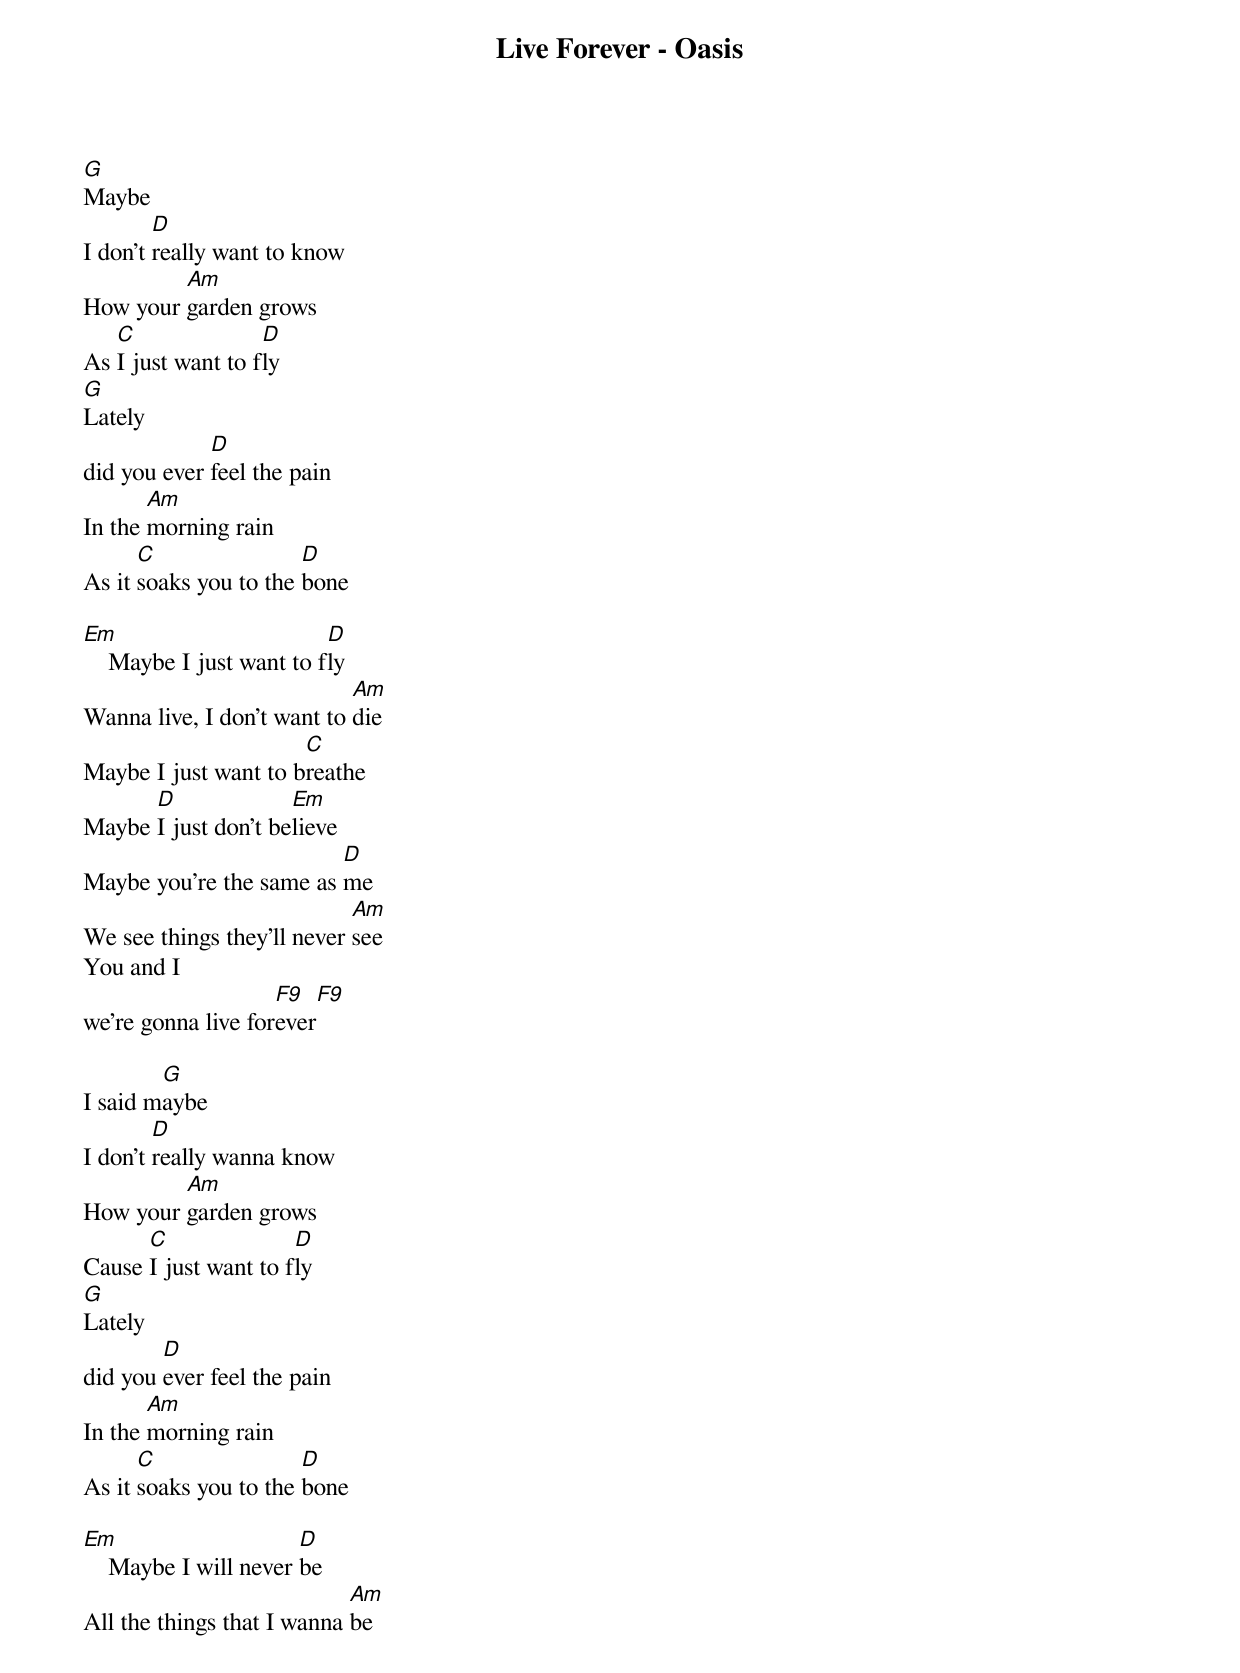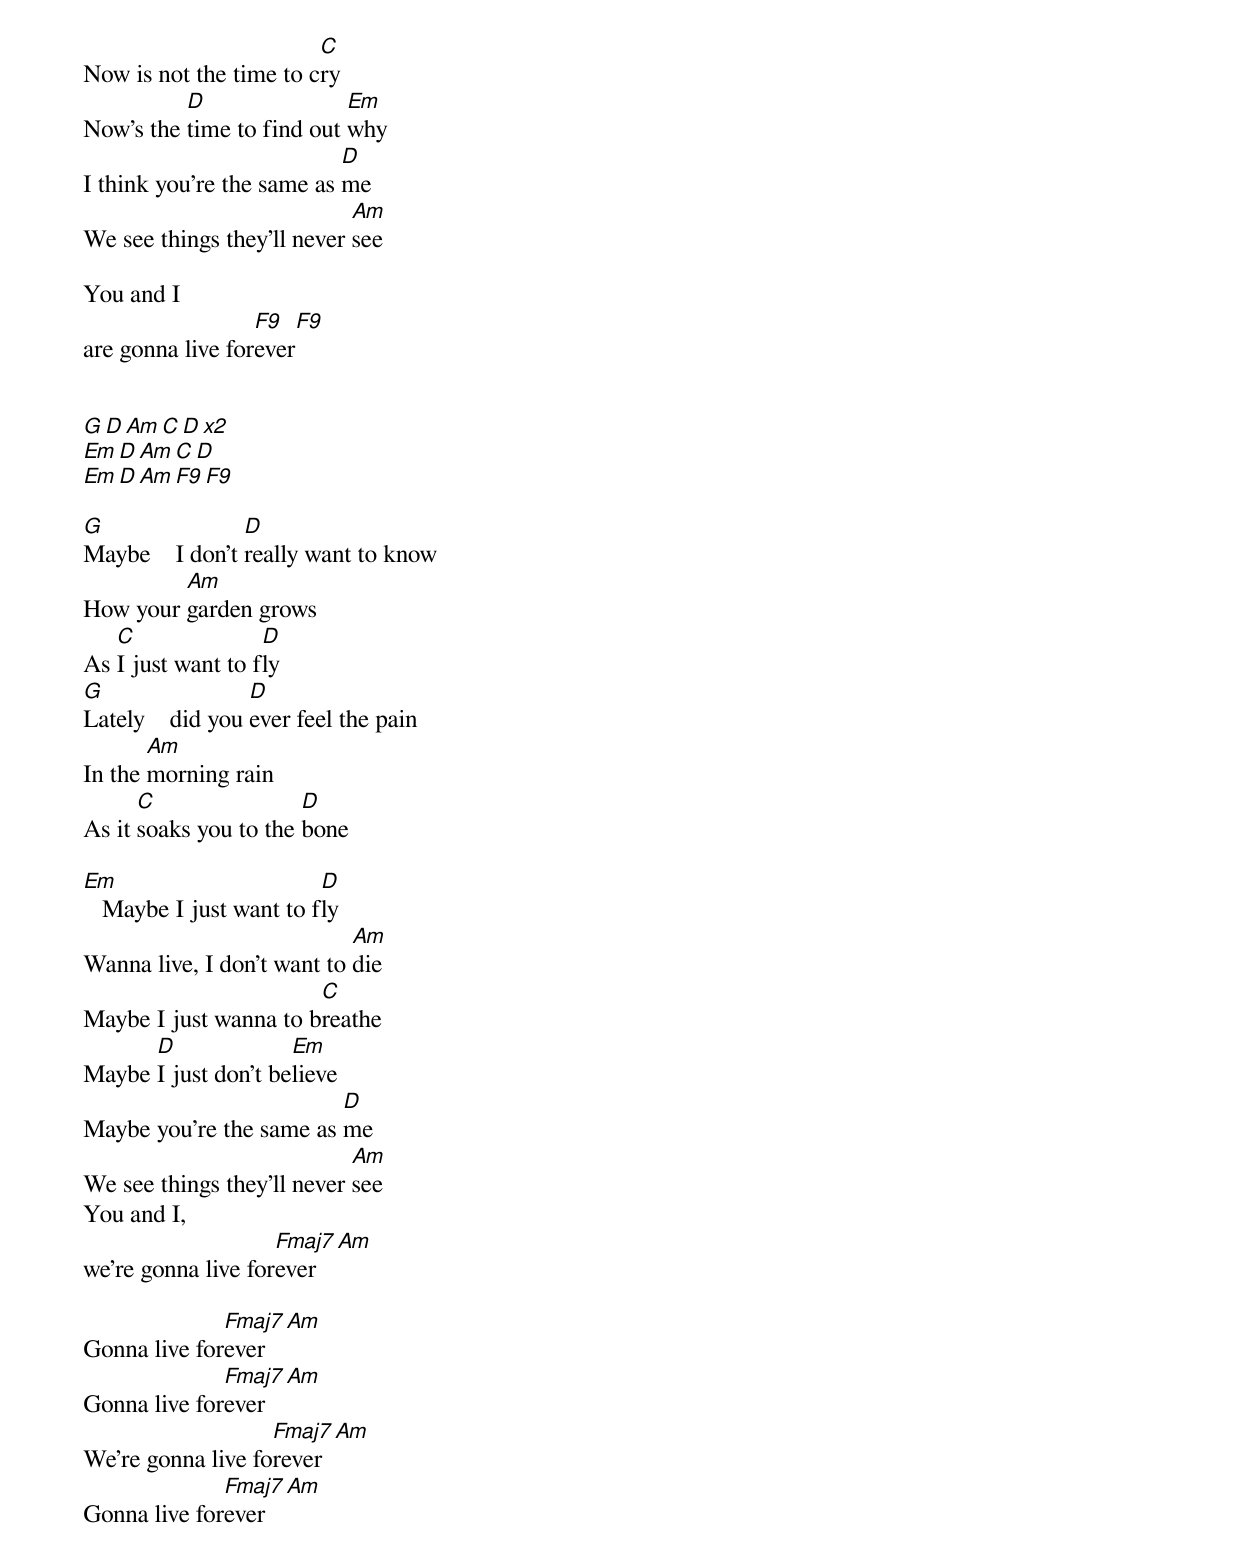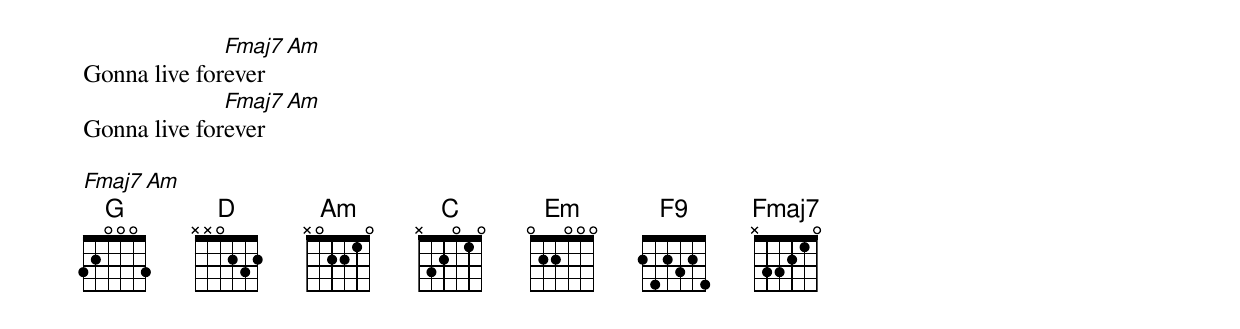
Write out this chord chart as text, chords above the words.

Live Forever - Oasis

{drums - \  \  \  \  \  \  \  \ }

G
Maybe
        D
I don't really want to know
         Am
How your garden grows
   C               D
As I just want to fly
G
Lately
             D
did you ever feel the pain
       Am
In the morning rain
      C                D
As it soaks you to the bone

Em                        D
    Maybe I just want to fly
                            Am
Wanna live, I don't want to die
                      C
Maybe I just want to breathe
      D              Em
Maybe I just don't believe
                         D
Maybe you're the same as me
                            Am
We see things they'll never see
You and I
                    F9       F9
we're gonna live forever

        G
I said maybe
        D
I don't really wanna know
         Am
How your garden grows
      C               D
Cause I just want to fly
G
Lately
        D
did you ever feel the pain
       Am
In the morning rain
      C                D
As it soaks you to the bone

Em                     D
    Maybe I will never be
                            Am
All the things that I wanna be
                        C
Now is not the time to cry
          D                Em
Now's the time to find out why
                           D
I think you're the same as me
                            Am
We see things they'll never see

You and I
                  F9        F9
are gonna live forever

{Guitar solo}

G       D       Am      C  D   x2
Em      D       Am      C  D
Em      D       Am      F9    F9

G                D
Maybe    I don't really want to know
         Am
How your garden grows
   C               D
As I just want to fly
G                 D
Lately    did you ever feel the pain
       Am
In the morning rain
      C                D
As it soaks you to the bone

Em                       D
   Maybe I just want to fly
                            Am
Wanna live, I don't want to die
                       C
Maybe I just wanna to breathe
      D              Em
Maybe I just don't believe
                         D
Maybe you're the same as me
                            Am
We see things they'll never see
You and I,
                    Fmaj7     Am
we're gonna live forever

              Fmaj7          Am
Gonna live forever
              Fmaj7          Am
Gonna live forever
                   Fmaj7     Am
We're gonna live forever
              Fmaj7           Am
Gonna live forever
              Fmaj7           Am
Gonna live forever
              Fmaj7           Am
Gonna live forever

Fmaj7           Am
